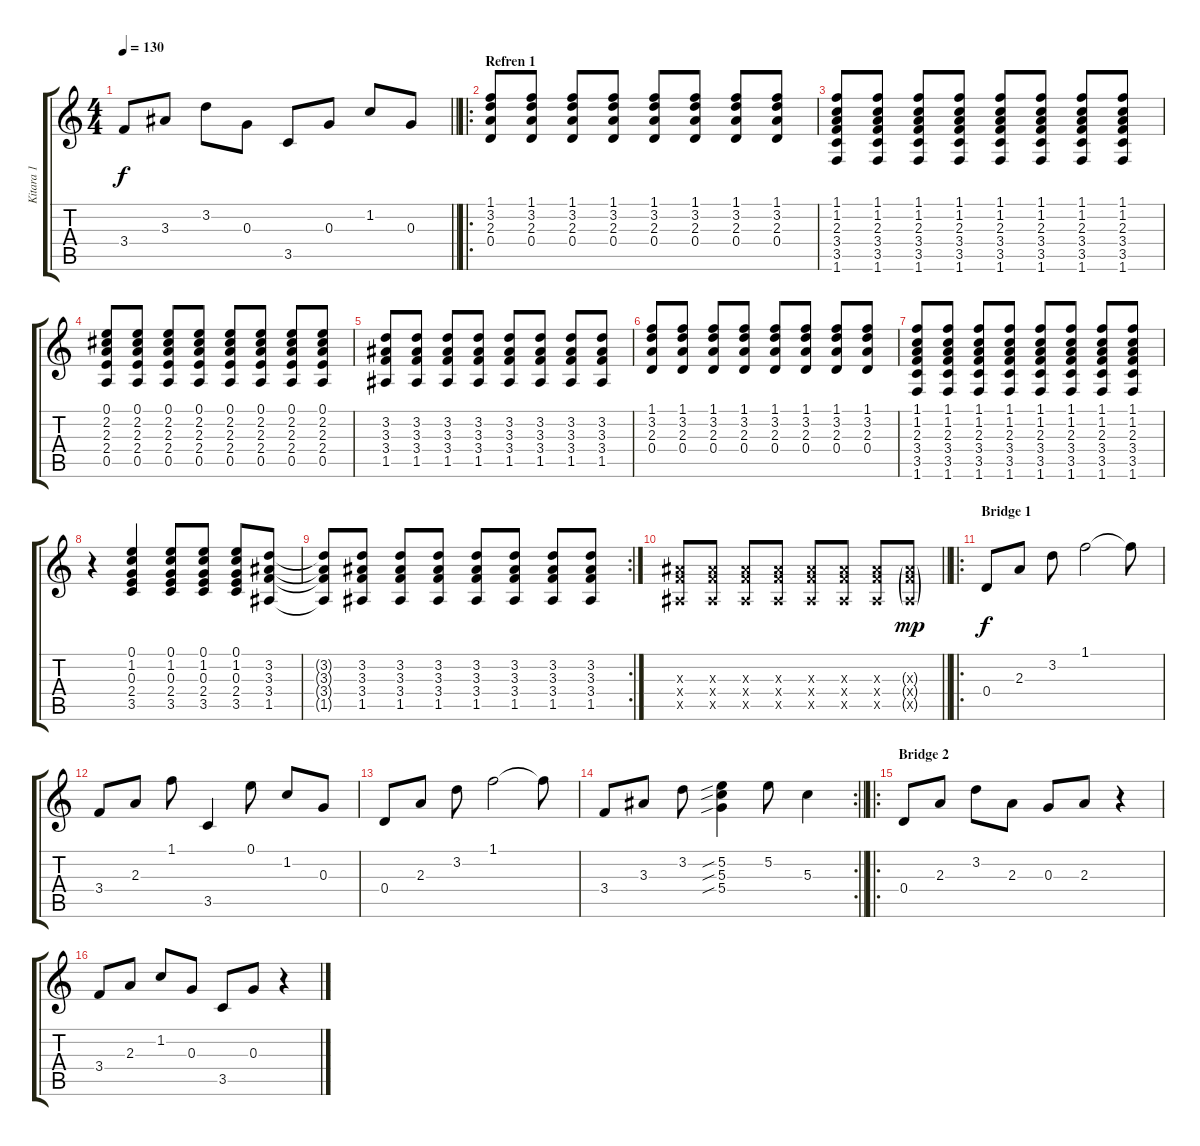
\track ("Kitara 1" "Kitara 1") {instrument acousticguitarsteel}
\staff {score tabs}
\tuning (E4 B3 G3 D3 A2 E2) {hide}
\ts (4 4)
\tempo 130
\clef g2
\barLineRight lightlight
\ks c
3.4.8{dy f} 3.3.8 3.2.8 0.3.8 3.5.8 0.3.8 1.2.8 0.3.8 |
\ro
\section ("" "Refren 1")
(1.1 3.2 2.3 0.4).8 (1.1 3.2 2.3 0.4).8 (1.1 3.2 2.3 0.4).8 (1.1 3.2 2.3 0.4).8 (1.1 3.2 2.3 0.4).8 (1.1 3.2 2.3 0.4).8 (1.1 3.2 2.3 0.4).8 (1.1 3.2 2.3 0.4).8 |
(1.1 1.2 2.3 3.4 3.5 1.6).8 (1.1 1.2 2.3 3.4 3.5 1.6).8 (1.1 1.2 2.3 3.4 3.5 1.6).8 (1.1 1.2 2.3 3.4 3.5 1.6).8 (1.1 1.2 2.3 3.4 3.5 1.6).8 (1.1 1.2 2.3 3.4 3.5 1.6).8 (1.1 1.2 2.3 3.4 3.5 1.6).8 (1.1 1.2 2.3 3.4 3.5 1.6).8 |
(0.1 2.2 2.3 2.4 0.5).8 (0.1 2.2 2.3 2.4 0.5).8 (0.1 2.2 2.3 2.4 0.5).8 (0.1 2.2 2.3 2.4 0.5).8 (0.1 2.2 2.3 2.4 0.5).8 (0.1 2.2 2.3 2.4 0.5).8 (0.1 2.2 2.3 2.4 0.5).8 (0.1 2.2 2.3 2.4 0.5).8 |
(3.2 3.3 3.4 1.5).8 (3.2 3.3 3.4 1.5).8 (3.2 3.3 3.4 1.5).8 (3.2 3.3 3.4 1.5).8 (3.2 3.3 3.4 1.5).8 (3.2 3.3 3.4 1.5).8 (3.2 3.3 3.4 1.5).8 (3.2 3.3 3.4 1.5).8 |
(1.1 3.2 2.3 0.4).8 (1.1 3.2 2.3 0.4).8 (1.1 3.2 2.3 0.4).8 (1.1 3.2 2.3 0.4).8 (1.1 3.2 2.3 0.4).8 (1.1 3.2 2.3 0.4).8 (1.1 3.2 2.3 0.4).8 (1.1 3.2 2.3 0.4).8 |
(1.1 1.2 2.3 3.4 3.5 1.6).8 (1.1 1.2 2.3 3.4 3.5 1.6).8 (1.1 1.2 2.3 3.4 3.5 1.6).8 (1.1 1.2 2.3 3.4 3.5 1.6).8 (1.1 1.2 2.3 3.4 3.5 1.6).8 (1.1 1.2 2.3 3.4 3.5 1.6).8 (1.1 1.2 2.3 3.4 3.5 1.6).8 (1.1 1.2 2.3 3.4 3.5 1.6).8 |
r.4 (0.1 1.2 0.3 2.4 3.5).4 (0.1 1.2 0.3 2.4 3.5).8 (0.1 1.2 0.3 2.4 3.5).8 (0.1 1.2 0.3 2.4 3.5).8 (3.2 3.3 3.4 1.5).8 |
\rc 2
(3.2{t} 3.3{t} 3.4{t} 1.5{t}).8 (3.2 3.3 3.4 1.5).8 (3.2 3.3 3.4 1.5).8 (3.2 3.3 3.4 1.5).8 (3.2 3.3 3.4 1.5).8 (3.2 3.3 3.4 1.5).8 (3.2 3.3 3.4 1.5).8 (3.2 3.3 3.4 1.5).8 |
\barLineRight lightlight
(3.3{x} 3.4{x} 1.5{x}).8 (3.3{x} 3.4{x} 1.5{x}).8 (3.3{x} 3.4{x} 1.5{x}).8 (3.3{x} 3.4{x} 1.5{x}).8 (3.3{x} 3.4{x} 1.5{x}).8 (3.3{x} 3.4{x} 1.5{x}).8 (3.3{x} 3.4{x} 1.5{x}).8 (3.3{g x} 3.4{g x} 1.5{g x}).8{dy mp} |
\ro
\section ("" "Bridge 1")
0.4.8{dy f} 2.3.8 3.2.8 1.1.2 1.1{t}.8 |
3.4.8 2.3.8 1.1.8 3.5.4 0.1.8 1.2.8 0.3.8 |
0.4.8 2.3.8 3.2.8 1.1.2 1.1{t}.8 |
\rc 2
\barLineRight lightlight
3.4.8 3.3.8 3.2.8 (5.2{sib} 5.3{sib} 5.4{sib}).4 5.2.8 5.3.4 |
\ro
\section ("" "Bridge 2")
0.4.8{instrument acousticguitarsteel} 2.3.8 3.2.8 2.3.8 0.3.8 2.3.8 r.4 |
3.4.8 2.3.8 1.2.8 0.3.8 3.5.8 0.3.8 r.4
